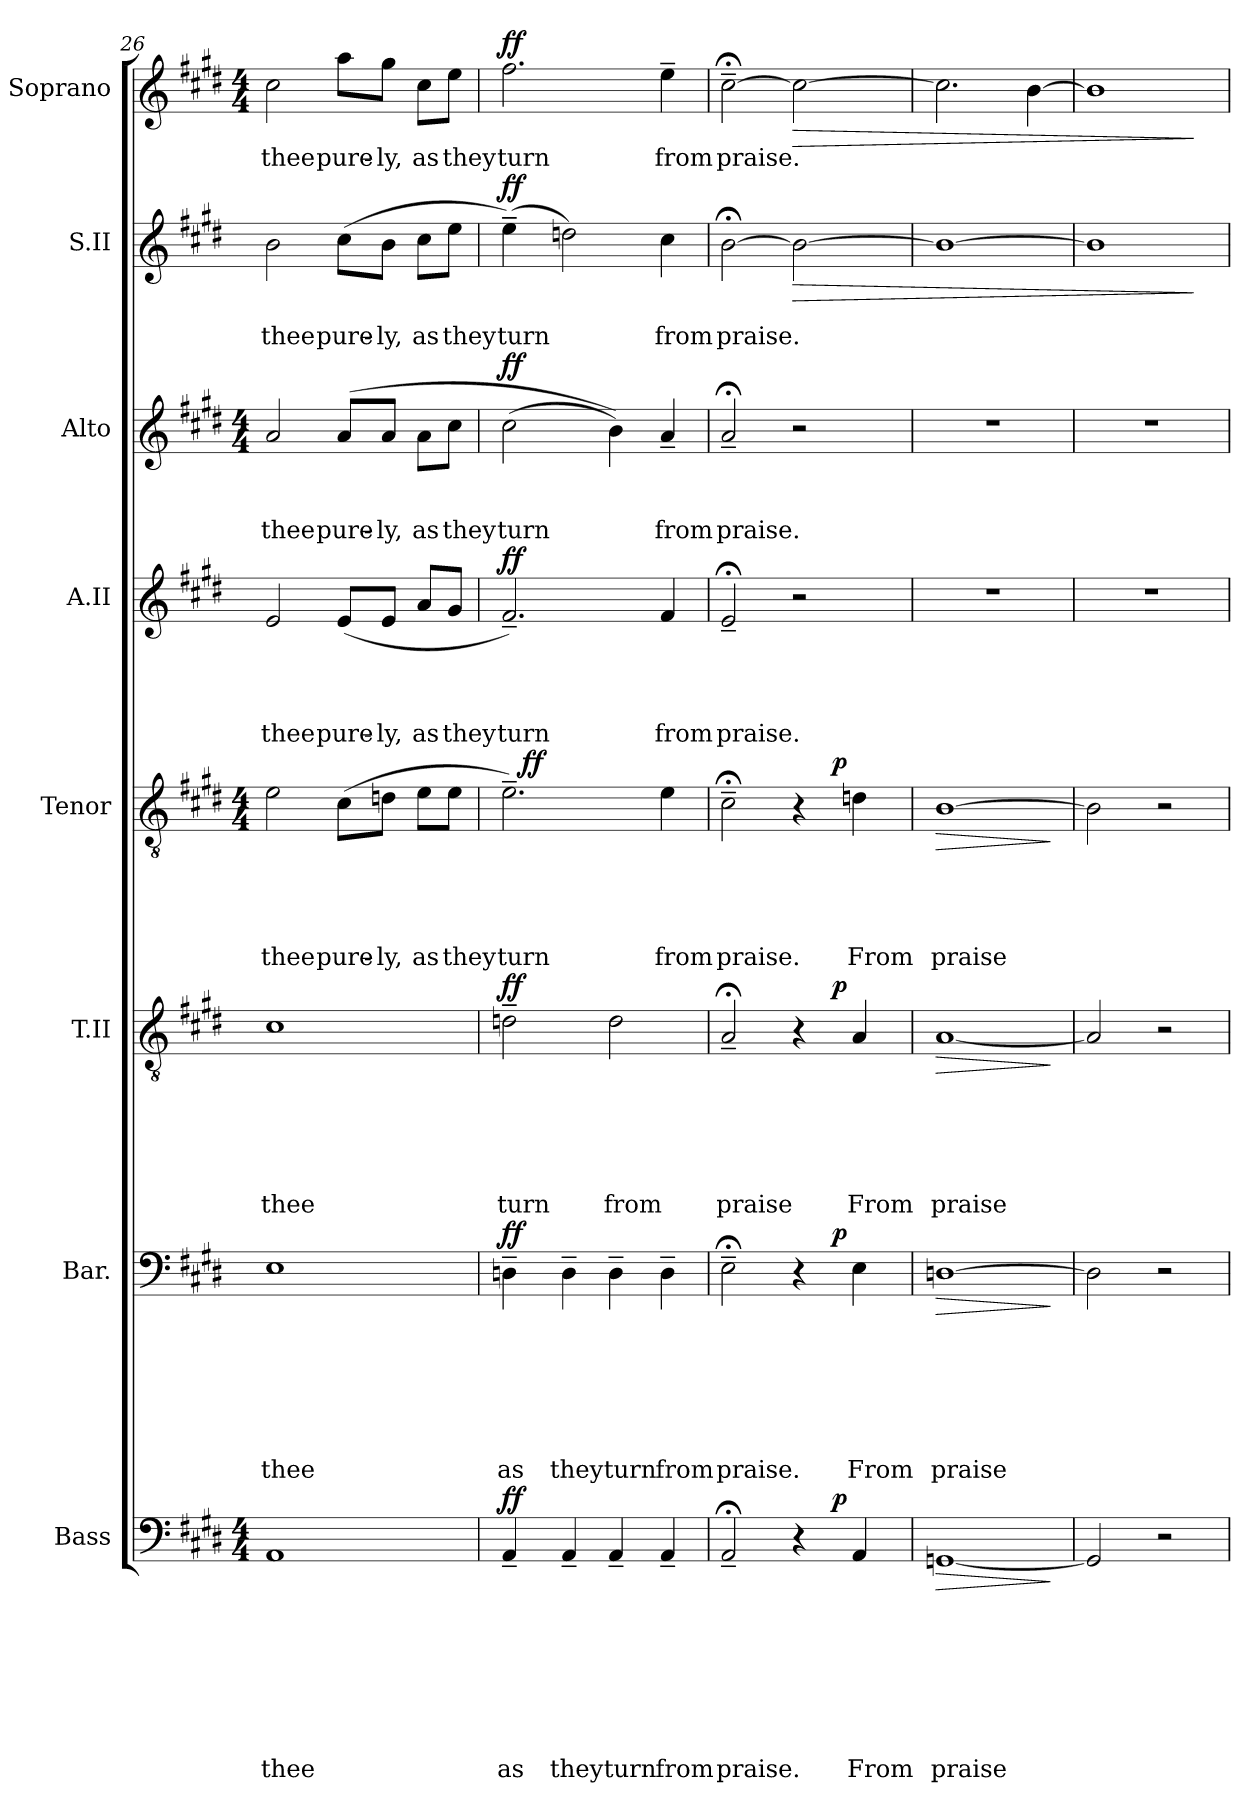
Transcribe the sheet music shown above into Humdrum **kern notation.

**kern	**text	**text	**text	**text	**text	**text	**text	**text	**dynam	**kern	**text	**text	**text	**text	**text	**text	**text	**dynam	**kern	**text	**text	**text	**text	**text	**text	**dynam	**kern	**text	**text	**text	**text	**text	**dynam	**kern	**text	**text	**text	**text	**dynam	**kern	**text	**text	**text	**dynam	**kern	**text	**text	**dynam	**kern	**text	**dynam
*part8	*part8	*part8	*part8	*part8	*part8	*part8	*part8	*part8	*part8	*part7	*part7	*part7	*part7	*part7	*part7	*part7	*part7	*part7	*part6	*part6	*part6	*part6	*part6	*part6	*part6	*part6	*part5	*part5	*part5	*part5	*part5	*part5	*part5	*part4	*part4	*part4	*part4	*part4	*part4	*part3	*part3	*part3	*part3	*part3	*part2	*part2	*part2	*part2	*part1	*part1	*part1
*staff8	*staff8	*staff8	*staff8	*staff8	*staff8	*staff8	*staff8	*staff8	*staff8	*staff7	*staff7	*staff7	*staff7	*staff7	*staff7	*staff7	*staff7	*staff7	*staff6	*staff6	*staff6	*staff6	*staff6	*staff6	*staff6	*staff6	*staff5	*staff5	*staff5	*staff5	*staff5	*staff5	*staff5	*staff4	*staff4	*staff4	*staff4	*staff4	*staff4	*staff3	*staff3	*staff3	*staff3	*staff3	*staff2	*staff2	*staff2	*staff2	*staff1	*staff1	*staff1
*I"Bass	*	*	*	*	*	*	*	*	*	*I"Bar.	*	*	*	*	*	*	*	*	*I"T.II	*	*	*	*	*	*	*	*I"Tenor	*	*	*	*	*	*	*I"A.II	*	*	*	*	*	*I"Alto	*	*	*	*	*I"S.II	*	*	*	*I"Soprano	*	*
*I'B.	*	*	*	*	*	*	*	*	*	*	*	*	*	*	*	*	*	*	*	*	*	*	*	*	*	*	*I'T.	*	*	*	*	*	*	*	*	*	*	*	*	*I'A.	*	*	*	*	*	*	*	*	*I'S.	*	*
*clefF4	*	*	*	*	*	*	*	*	*	*clefF4	*	*	*	*	*	*	*	*	*clefGv2	*	*	*	*	*	*	*	*clefGv2	*	*	*	*	*	*	*clefG2	*	*	*	*	*	*clefG2	*	*	*	*	*clefG2	*	*	*	*clefG2	*	*
*k[f#c#g#d#]	*	*	*	*	*	*	*	*	*	*k[f#c#g#d#]	*	*	*	*	*	*	*	*	*k[f#c#g#d#]	*	*	*	*	*	*	*	*k[f#c#g#d#]	*	*	*	*	*	*	*k[f#c#g#d#]	*	*	*	*	*	*k[f#c#g#d#]	*	*	*	*	*k[f#c#g#d#]	*	*	*	*k[f#c#g#d#]	*	*
*E:	*	*	*	*	*	*	*	*	*	*E:	*	*	*	*	*	*	*	*	*E:	*	*	*	*	*	*	*	*E:	*	*	*	*	*	*	*E:	*	*	*	*	*	*E:	*	*	*	*	*E:	*	*	*	*E:	*	*
*M4/4	*	*	*	*	*	*	*	*	*	*	*	*	*	*	*	*	*	*	*	*	*	*	*	*	*	*	*M4/4	*	*	*	*	*	*	*	*	*	*	*	*	*M4/4	*	*	*	*	*	*	*	*	*M4/4	*	*
=26	=26	=26	=26	=26	=26	=26	=26	=26	=26	=26	=26	=26	=26	=26	=26	=26	=26	=26	=26	=26	=26	=26	=26	=26	=26	=26	=26	=26	=26	=26	=26	=26	=26	=26	=26	=26	=26	=26	=26	=26	=26	=26	=26	=26	=26	=26	=26	=26	=26	=26	=26
!	!	!	!	!	!	!	!	!LO:LY:b	!	!	!	!	!	!	!	!	!LO:LY:b	!	!	!	!	!	!	!	!LO:LY:b	!	!	!	!	!	!	!LO:LY:b	!	!	!	!	!	!LO:LY:b	!	!	!	!	!LO:LY:b	!	!	!	!LO:LY:b	!	!	!LO:LY:b	!
1AA	.	.	.	.	.	.	.	thee	.	1E	.	.	.	.	.	.	thee	.	1c#	.	.	.	.	.	thee	.	2e\	.	.	.	.	thee	.	2e/	.	.	.	thee	.	2a/	.	.	thee	.	2b\	.	thee	.	2cc#\	thee	.
!	!	!	!	!	!	!	!	!	!	!	!	!	!	!	!	!	!	!	!	!	!	!	!	!	!	!	!	!	!	!	!	!LO:LY:b	!	!	!	!	!	!LO:LY:b	!	!	!	!	!LO:LY:b	!	!	!	!LO:LY:b	!	!	!LO:LY:b	!
.	.	.	.	.	.	.	.	.	.	.	.	.	.	.	.	.	.	.	.	.	.	.	.	.	.	.	(>8c#\L	.	.	.	.	pure-	.	(<8e/L	.	.	.	pure-	.	(>8a/L	.	.	pure-	.	(>8cc#\L	.	pure-	.	8aa\L	pure-	.
!	!	!	!	!	!	!	!	!	!	!	!	!	!	!	!	!	!	!	!	!	!	!	!	!	!	!	!	!	!	!	!	!LO:LY:b:rj	!	!	!	!	!	!LO:LY:b:rj	!	!	!	!	!LO:LY:b:rj	!	!	!	!LO:LY:b:rj	!	!	!LO:LY:b:rj	!
.	.	.	.	.	.	.	.	.	.	.	.	.	.	.	.	.	.	.	.	.	.	.	.	.	.	.	8dn\J	.	.	.	.	-ly,	.	8e/J	.	.	.	-ly,	.	8a/J	.	.	-ly,	.	8b\J	.	-ly,	.	8gg#\J	-ly,	.
!	!	!	!	!	!	!	!	!	!	!	!	!	!	!	!	!	!	!	!	!	!	!	!	!	!	!	!	!	!	!	!	!LO:LY:b	!	!	!	!	!	!LO:LY:b	!	!	!	!	!LO:LY:b	!	!	!	!LO:LY:b	!	!	!LO:LY:b	!
.	.	.	.	.	.	.	.	.	.	.	.	.	.	.	.	.	.	.	.	.	.	.	.	.	.	.	8e\L	.	.	.	.	as	.	8a/L	.	.	.	as	.	8a\L	.	.	as	.	8cc#\L	.	as	.	8cc#\L	as	.
!	!	!	!	!	!	!	!	!	!	!	!	!	!	!	!	!	!	!	!	!	!	!	!	!	!	!	!	!	!	!	!	!LO:LY:b	!	!	!	!	!	!LO:LY:b	!	!	!	!	!LO:LY:b	!	!	!	!LO:LY:b	!	!	!LO:LY:b	!
.	.	.	.	.	.	.	.	.	.	.	.	.	.	.	.	.	.	.	.	.	.	.	.	.	.	.	8e\J	.	.	.	.	they	.	8g#/J	.	.	.	they	.	8cc#\J	.	.	they	.	8ee\J	.	they	.	8ee\J	they	.
=27	=27	=27	=27	=27	=27	=27	=27	=27	=27	=27	=27	=27	=27	=27	=27	=27	=27	=27	=27	=27	=27	=27	=27	=27	=27	=27	=27	=27	=27	=27	=27	=27	=27	=27	=27	=27	=27	=27	=27	=27	=27	=27	=27	=27	=27	=27	=27	=27	=27	=27	=27
!	!	!	!	!	!	!	!	!LO:LY:b	!LO:DY:a	!	!	!	!	!	!	!	!LO:LY:b	!LO:DY:a	!	!	!	!	!	!	!LO:LY:b	!LO:DY:a	!	!	!	!	!	!LO:LY:b	!	!	!	!	!	!LO:LY:b	!LO:DY:a	!	!	!	!LO:LY:b	!LO:DY:a	!	!	!LO:LY:b	!LO:DY:a	!	!LO:LY:b	!LO:DY:a
*	*	*	*	*	*	*	*	*	*	*	*	*	*	*	*	*	*	*	*	*	*	*	*	*	*	*	*^	*	*	*	*	*	*	*	*	*	*	*	*	*	*	*	*	*	*	*	*	*	*	*	*
4AA~</	.	.	.	.	.	.	.	as	ff	4Dn~>\	.	.	.	.	.	.	as	ff	2dn~>\	.	.	.	.	.	turn	ff	2.e~>\)	16ryy	.	.	.	.	turn	.	2.f#~</)	.	.	.	turn	ff	(>2cc#\	.	.	turn	ff	(>4ee~>\)	.	turn	ff	2.ff#\	turn	ff
!	!	!	!	!	!	!	!	!	!	!	!	!	!	!	!	!	!	!	!	!	!	!	!	!	!	!	!	!	!	!	!	!	!	!LO:DY:a	!	!	!	!	!	!	!	!	!	!	!	!	!	!	!	!	!	!
.	.	.	.	.	.	.	.	.	.	.	.	.	.	.	.	.	.	.	.	.	.	.	.	.	.	.	.	2...ryy	.	.	.	.	.	ff	.	.	.	.	.	.	.	.	.	.	.	.	.	.	.	.	.	.
!	!	!	!	!	!	!	!	!LO:LY:b	!	!	!	!	!	!	!	!	!LO:LY:b	!	!	!	!	!	!	!	!	!	!	!	!	!	!	!	!	!	!	!	!	!	!	!	!	!	!	!	!	!	!	!	!	!	!	!
4AA~</	.	.	.	.	.	.	.	they	.	4D~>\	.	.	.	.	.	.	they	.	.	.	.	.	.	.	.	.	.	.	.	.	.	.	.	.	.	.	.	.	.	.	.	.	.	.	.	2ddn\)	.	.	.	.	.	.
!	!	!	!	!	!	!	!	!LO:LY:b	!	!	!	!	!	!	!	!	!LO:LY:b	!	!	!	!	!	!	!	!LO:LY:b	!	!	!	!	!	!	!	!	!	!	!	!	!	!	!	!	!	!	!	!	!	!	!	!	!	!	!
4AA~</	.	.	.	.	.	.	.	turn	.	4D~>\	.	.	.	.	.	.	turn	.	2d\	.	.	.	.	.	from	.	.	.	.	.	.	.	.	.	.	.	.	.	.	.	4b\))	.	.	.	.	.	.	.	.	.	.	.
!	!	!	!	!	!	!	!	!LO:LY:b	!	!	!	!	!	!	!	!	!LO:LY:b	!	!	!	!	!	!	!	!	!	!	!	!	!	!	!	!LO:LY:b	!	!	!	!	!	!LO:LY:b	!	!	!	!	!LO:LY:b	!	!	!	!LO:LY:b	!	!	!LO:LY:b	!
4AA~</	.	.	.	.	.	.	.	from	.	4D~>\	.	.	.	.	.	.	from	.	.	.	.	.	.	.	.	.	4e\	.	.	.	.	.	from	.	4f#/	.	.	.	from	.	4a~</	.	.	from	.	4cc#\	.	from	.	4ee~>\	from	.
=28	=28	=28	=28	=28	=28	=28	=28	=28	=28	=28	=28	=28	=28	=28	=28	=28	=28	=28	=28	=28	=28	=28	=28	=28	=28	=28	=28	=28	=28	=28	=28	=28	=28	=28	=28	=28	=28	=28	=28	=28	=28	=28	=28	=28	=28	=28	=28	=28	=28	=28	=28	=28
!	!	!	!	!	!	!	!	!LO:LY:b	!	!	!	!	!	!	!	!	!LO:LY:b	!	!	!	!	!	!	!	!LO:LY:b	!	!	!	!	!	!	!	!LO:LY:b	!	!	!	!	!	!LO:LY:b	!	!	!	!	!LO:LY:b	!	!	!	!LO:LY:b	!	!	!LO:LY:b	!
*^	*	*	*	*	*	*	*	*	*	*^	*	*	*	*	*	*	*	*	*^	*	*	*	*	*	*	*	*	*	*	*	*	*	*	*	*	*	*	*	*	*	*	*	*	*	*	*	*	*	*	*	*	*
2AA;~</	2ryy	.	.	.	.	.	.	.	praise.	.	2E;<~>\	2ryy	.	.	.	.	.	.	praise.	.	2A;~</	2ryy	.	.	.	.	.	praise	.	2c#;<~>\	2ryy	.	.	.	.	praise.	.	2e;~</	.	.	.	praise.	.	2a;~</	.	.	praise.	.	[>2b;<\	.	praise.	.	[>2cc#;<~>\	praise.	.
!	!	!	!	!	!	!	!	!	!	!	!	!	!	!	!	!	!	!	!	!	!	!	!	!	!	!	!	!	!	!	!	!	!	!	!	!	!	!	!	!	!	!	!	!	!	!	!	!	!	!	!	!LO:HP:b	!	!	!LO:HP:b
4r	8.ryy	.	.	.	.	.	.	.	.	.	4r	8.ryy	.	.	.	.	.	.	.	.	4r	8.ryy	.	.	.	.	.	.	.	4r	8.ryy	.	.	.	.	.	.	2r	.	.	.	.	.	2r	.	.	.	.	2b\_	.	.	>	2cc#\_	.	>
!	!	!	!	!	!	!	!	!	!	!LO:DY:a	!	!	!	!	!	!	!	!	!	!LO:DY:a	!	!	!	!	!	!	!	!	!LO:DY:a	!	!	!	!	!	!	!	!LO:DY:a	!	!	!	!	!	!	!	!	!	!	!	!	!	!	!	!	!	!
.	4ryy	.	.	.	.	.	.	.	.	p	.	4ryy	.	.	.	.	.	.	.	p	.	4ryy	.	.	.	.	.	.	p	.	4ryy	.	.	.	.	.	p	.	.	.	.	.	.	.	.	.	.	.	.	.	.	.	.	.	.
!	!	!	!	!	!	!	!	!	!LO:LY:b	!	!	!	!	!	!	!	!	!	!LO:LY:b	!	!	!	!	!	!	!	!	!LO:LY:b	!	!	!	!	!	!	!	!LO:LY:b	!	!	!	!	!	!	!	!	!	!	!	!	!	!	!	!	!	!	!
4AA/	.	.	.	.	.	.	.	.	From	.	4E\	.	.	.	.	.	.	.	From	.	4A/	.	.	.	.	.	.	From	.	4dn\	.	.	.	.	.	From	.	.	.	.	.	.	.	.	.	.	.	.	.	.	.	.	.	.	.
.	16ryy	.	.	.	.	.	.	.	.	.	.	16ryy	.	.	.	.	.	.	.	.	.	16ryy	.	.	.	.	.	.	.	.	16ryy	.	.	.	.	.	.	.	.	.	.	.	.	.	.	.	.	.	.	.	.	.	.	.	.
=29	=29	=29	=29	=29	=29	=29	=29	=29	=29	=29	=29	=29	=29	=29	=29	=29	=29	=29	=29	=29	=29	=29	=29	=29	=29	=29	=29	=29	=29	=29	=29	=29	=29	=29	=29	=29	=29	=29	=29	=29	=29	=29	=29	=29	=29	=29	=29	=29	=29	=29	=29	=29	=29	=29	=29
!	!	!	!	!	!	!	!	!	!LO:LY:b	!LO:HP:b	!	!	!	!	!	!	!	!	!LO:LY:b	!LO:HP:b	!	!	!	!	!	!	!	!LO:LY:b	!LO:HP:b	!	!	!	!	!	!	!LO:LY:b	!LO:HP:b	!	!	!	!	!	!	!	!	!	!	!	!	!	!	!	!	!	!
*v	*v	*	*	*	*	*	*	*	*	*	*	*	*	*	*	*	*	*	*	*	*v	*v	*	*	*	*	*	*	*	*v	*v	*	*	*	*	*	*	*	*	*	*	*	*	*	*	*	*	*	*	*	*	*	*	*	*
*	*	*	*	*	*	*	*	*	*	*v	*v	*	*	*	*	*	*	*	*	*	*	*	*	*	*	*	*	*	*	*	*	*	*	*	*	*	*	*	*	*	*	*	*	*	*	*	*	*	*	*	*	*
[<1GGn	.	.	.	.	.	.	.	praise	>	[>1Dn	.	.	.	.	.	.	praise	>	[<1A	.	.	.	.	.	praise	>	[>1B	.	.	.	.	praise	>	1r	.	.	.	.	.	1r	.	.	.	.	1b_	.	.	.	2.cc#\]	.	.
.	.	.	.	.	.	.	.	.	.	.	.	.	.	.	.	.	.	.	.	.	.	.	.	.	.	.	.	.	.	.	.	.	.	.	.	.	.	.	.	.	.	.	.	.	.	.	.	.	[>4b\	.	.
.	.	.	.	.	.	.	.	.	]	.	.	.	.	.	.	.	.	]	.	.	.	.	.	.	.	]	.	.	.	.	.	.	]	.	.	.	.	.	.	.	.	.	.	.	.	.	.	.	.	.	.
=30	=30	=30	=30	=30	=30	=30	=30	=30	=30	=30	=30	=30	=30	=30	=30	=30	=30	=30	=30	=30	=30	=30	=30	=30	=30	=30	=30	=30	=30	=30	=30	=30	=30	=30	=30	=30	=30	=30	=30	=30	=30	=30	=30	=30	=30	=30	=30	=30	=30	=30	=30
2GG/]	.	.	.	.	.	.	.	.	.	2D\]	.	.	.	.	.	.	.	.	2A/]	.	.	.	.	.	.	.	2B\]	.	.	.	.	.	.	1r	.	.	.	.	.	1r	.	.	.	.	1b]	.	.	.	1b]	.	.
2r	.	.	.	.	.	.	.	.	.	2r	.	.	.	.	.	.	.	.	2r	.	.	.	.	.	.	.	2r	.	.	.	.	.	.	.	.	.	.	.	.	.	.	.	.	.	.	.	.	.	.	.	.
.	.	.	.	.	.	.	.	.	.	.	.	.	.	.	.	.	.	.	.	.	.	.	.	.	.	.	.	.	.	.	.	.	.	.	.	.	.	.	.	.	.	.	.	.	.	.	.	]	.	.	]
=	=	=	=	=	=	=	=	=	=	=	=	=	=	=	=	=	=	=	=	=	=	=	=	=	=	=	=	=	=	=	=	=	=	=	=	=	=	=	=	=	=	=	=	=	=	=	=	=	=	=	=
*-	*-	*-	*-	*-	*-	*-	*-	*-	*-	*-	*-	*-	*-	*-	*-	*-	*-	*-	*-	*-	*-	*-	*-	*-	*-	*-	*-	*-	*-	*-	*-	*-	*-	*-	*-	*-	*-	*-	*-	*-	*-	*-	*-	*-	*-	*-	*-	*-	*-	*-	*-
